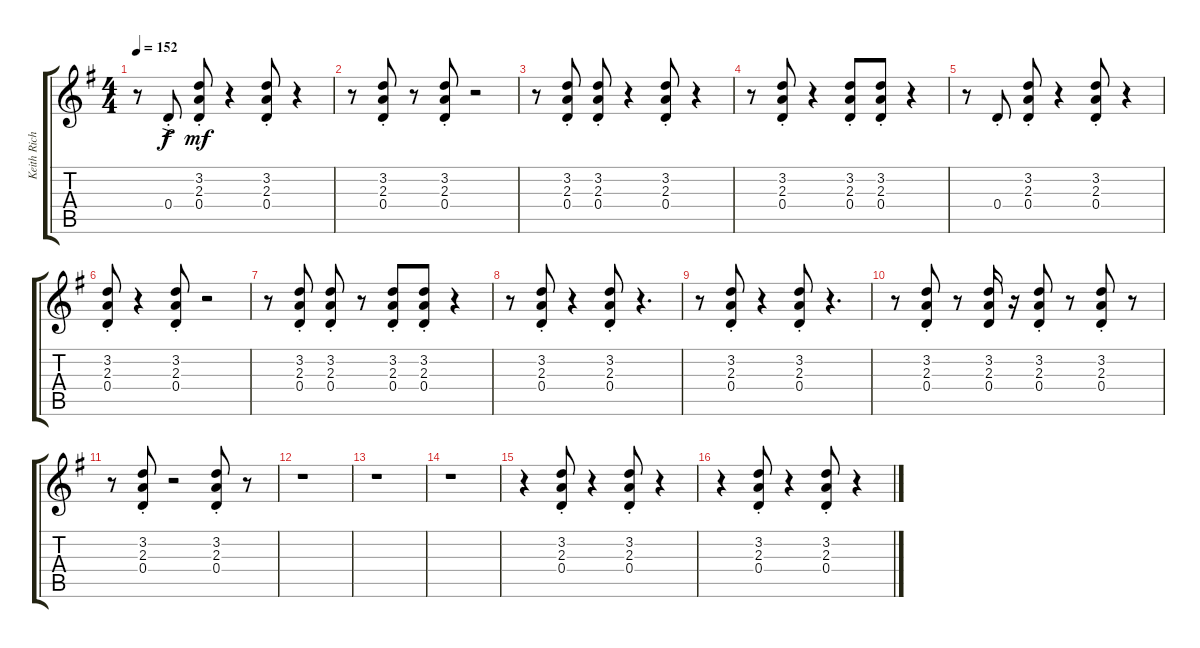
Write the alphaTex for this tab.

\track ("Keith Richards" "Keith Rich") {instrument overdrivenguitar}
\staff {score tabs}
\tuning (D4 B3 G3 D3 G2 D2) {hide}
\ts (4 4)
\tempo 152
\clef g2
\ks g
r.8{dy mf} 0.4{ac st}.8{dy f} (3.2{st} 2.3{st} 0.4{st}).8{dy mf} r.4 (3.2{st} 2.3{st} 0.4{st}).8 r.4 |
r.8 (3.2{st} 2.3{st} 0.4{st}).8 r.8 (3.2{st} 2.3{st} 0.4{st}).8 r.2 |
r.8 (3.2{st} 2.3{st} 0.4{st}).8 (3.2{st} 2.3{st} 0.4{st}).8 r.4 (3.2{st} 2.3{st} 0.4{st}).8 r.4 |
r.8 (3.2{st} 2.3{st} 0.4{st}).8 r.4 (3.2{st} 2.3{st} 0.4{st}).8 (3.2{st} 2.3{st} 0.4{st}).8 r.4 |
r.8 0.4{st}.8 (3.2{st} 2.3{st} 0.4{st}).8 r.4 (3.2{st} 2.3{st} 0.4{st}).8 r.4 |
(3.2{st} 2.3{st} 0.4{st}).8 r.4 (3.2{st} 2.3{st} 0.4{st}).8 r.2 |
r.8 (3.2{st} 2.3{st} 0.4{st}).8 (3.2{st} 2.3{st} 0.4{st}).8 r.8 (3.2{st} 2.3{st} 0.4{st}).8 (3.2{st} 2.3{st} 0.4{st}).8 r.4 |
r.8 (3.2{st} 2.3{st} 0.4{st}).8 r.4 (3.2{st} 2.3{st} 0.4{st}).8 r.4{d} |
r.8 (3.2{st} 2.3{st} 0.4{st}).8 r.4 (3.2{st} 2.3{st} 0.4{st}).8 r.4{d} |
r.8 (3.2{st} 2.3{st} 0.4{st}).8 r.8 (3.2 2.3 0.4).16 r.16 (3.2{st} 2.3{st} 0.4{st}).8 r.8 (3.2{st} 2.3{st} 0.4{st}).8 r.8 |
r.8 (3.2{st} 2.3{st} 0.4{st}).8 r.2 (3.2{st} 2.3{st} 0.4{st}).8 r.8 |
r.1 |
r.1 |
r.1 |
r.4 (3.2{st} 2.3{st} 0.4{st}).8 r.4 (3.2{st} 2.3{st} 0.4{st}).8 r.4 |
r.4 (3.2{st} 2.3{st} 0.4{st}).8 r.4 (3.2{st} 2.3{st} 0.4{st}).8 r.4
